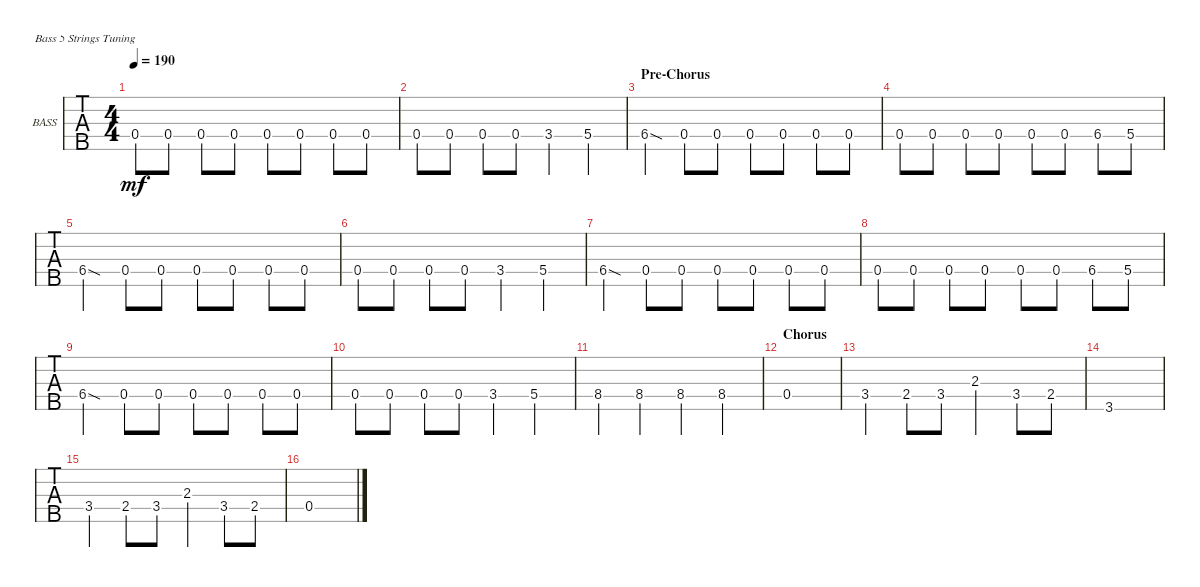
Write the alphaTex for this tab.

\defaultSystemsLayout 4
\bracketExtendMode groupsimilarinstruments
\firstSystemTrackNameOrientation horizontal
\otherSystemsTrackNameOrientation horizontal
\track ("Bass" "BASS") {instrument electricbassfinger}
\staff {tabs}
\tuning (G2 D2 A1 E1 B0)
\ts (4 4)
\tempo 190
\clef f4
\ks c
0.4.8{dy mf} 0.4.8 0.4.8 0.4.8 0.4.8 0.4.8 0.4.8 0.4.8 |
0.4.8 0.4.8 0.4.8 0.4.8 3.4.4 5.4.4 |
\section ("" "Pre-Chorus")
6.4{sod}.4 0.4.8 0.4.8 0.4.8 0.4.8 0.4.8 0.4.8 |
0.4.8 0.4.8 0.4.8 0.4.8 0.4.8 0.4.8 6.4.8 5.4.8 |
6.4{sod}.4 0.4.8 0.4.8 0.4.8 0.4.8 0.4.8 0.4.8 |
0.4.8 0.4.8 0.4.8 0.4.8 3.4.4 5.4.4 |
6.4{sod}.4 0.4.8 0.4.8 0.4.8 0.4.8 0.4.8 0.4.8 |
0.4.8 0.4.8 0.4.8 0.4.8 0.4.8 0.4.8 6.4.8 5.4.8 |
6.4{sod}.4 0.4.8 0.4.8 0.4.8 0.4.8 0.4.8 0.4.8 |
0.4.8 0.4.8 0.4.8 0.4.8 3.4.4 5.4.4 |
8.4{st}.4 8.4{st}.4 8.4{st}.4 8.4{st}.4 |
\section ("" "Chorus")
0.4.1 |
3.4.4 2.4.8 3.4.8 2.3.4 3.4.8 2.4.8 |
3.5.1 |
3.4.4 2.4.8 3.4.8 2.3.4 3.4.8 2.4.8 |
0.4.1
